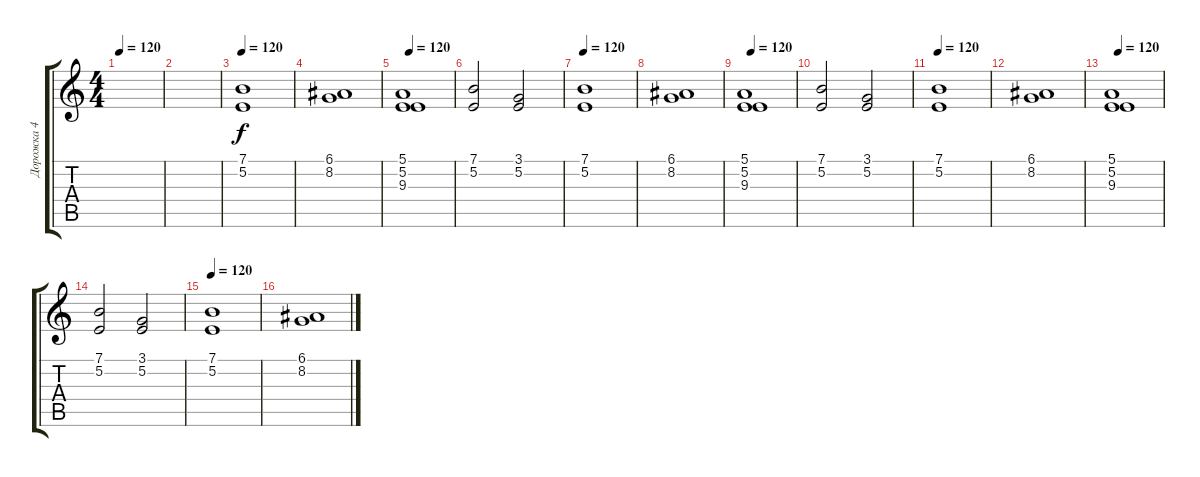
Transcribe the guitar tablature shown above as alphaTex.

\track ("Дорожка 4" "Дорожка 4") {instrument seashore}
\staff {score tabs}
\tuning (E4 B3 G3 D3 A2 E2) {hide}
\ts (4 4)
\tempo 120
\clef g2
\ks c
|
|
\tempo 120
(7.1 5.2).1{volume 16 instrument stringensemble1} |
(6.1 8.2).1 |
\tempo 120
(5.1 5.2 9.3).1 |
(7.1 5.2).2 (3.1 5.2).2 |
\tempo 120
(7.1 5.2).1{instrument stringensemble1} |
(6.1 8.2).1 |
\tempo 120
(5.1 5.2 9.3).1 |
(7.1 5.2).2 (3.1 5.2).2 |
\tempo 120
(7.1 5.2).1{volume 16 instrument stringensemble1} |
(6.1 8.2).1 |
\tempo 120
(5.1 5.2 9.3).1 |
(7.1 5.2).2 (3.1 5.2).2 |
\tempo 120
(7.1 5.2).1{instrument stringensemble1} |
(6.1 8.2).1
